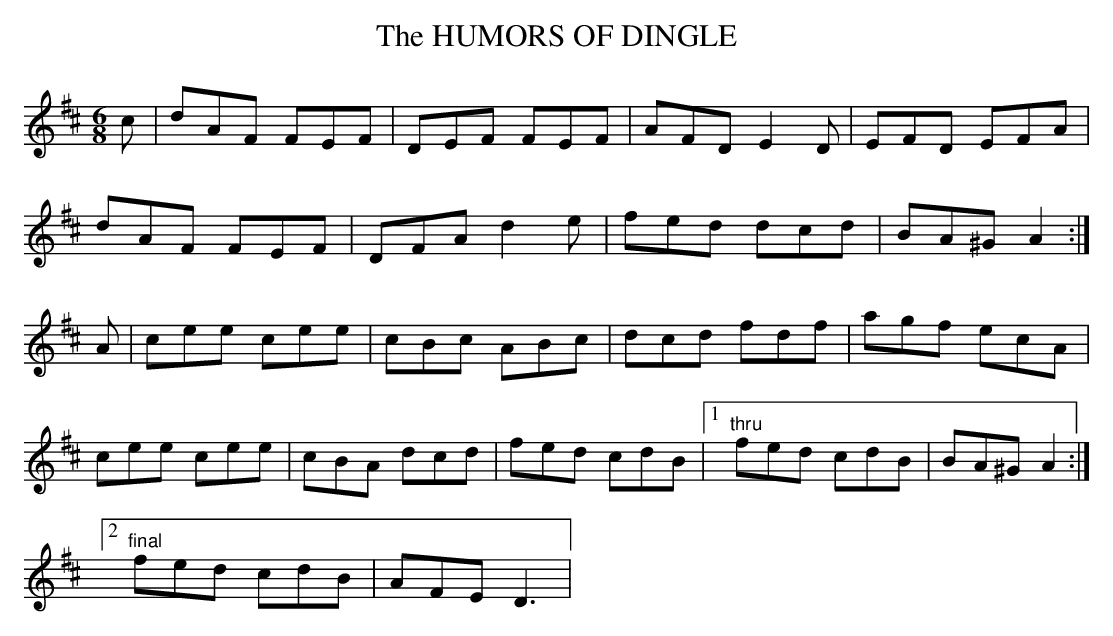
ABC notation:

X:1
T:HUMORS OF DINGLE, The
M:6/8
L:1/8
K:D
c|dAF FEF|DEF FEF|AFD E2D|EFD EFA|
dAF FEF|DFA d2e|fed dcd|BA^G A2:|
A|cee cee|cBc ABc|dcd fdf|agf ecA|
cee cee|cBA dcd|fed cdB|1 "thru"fed cdB|BA^G A2:|
[2 "final" fed cdB|AFE D3|
